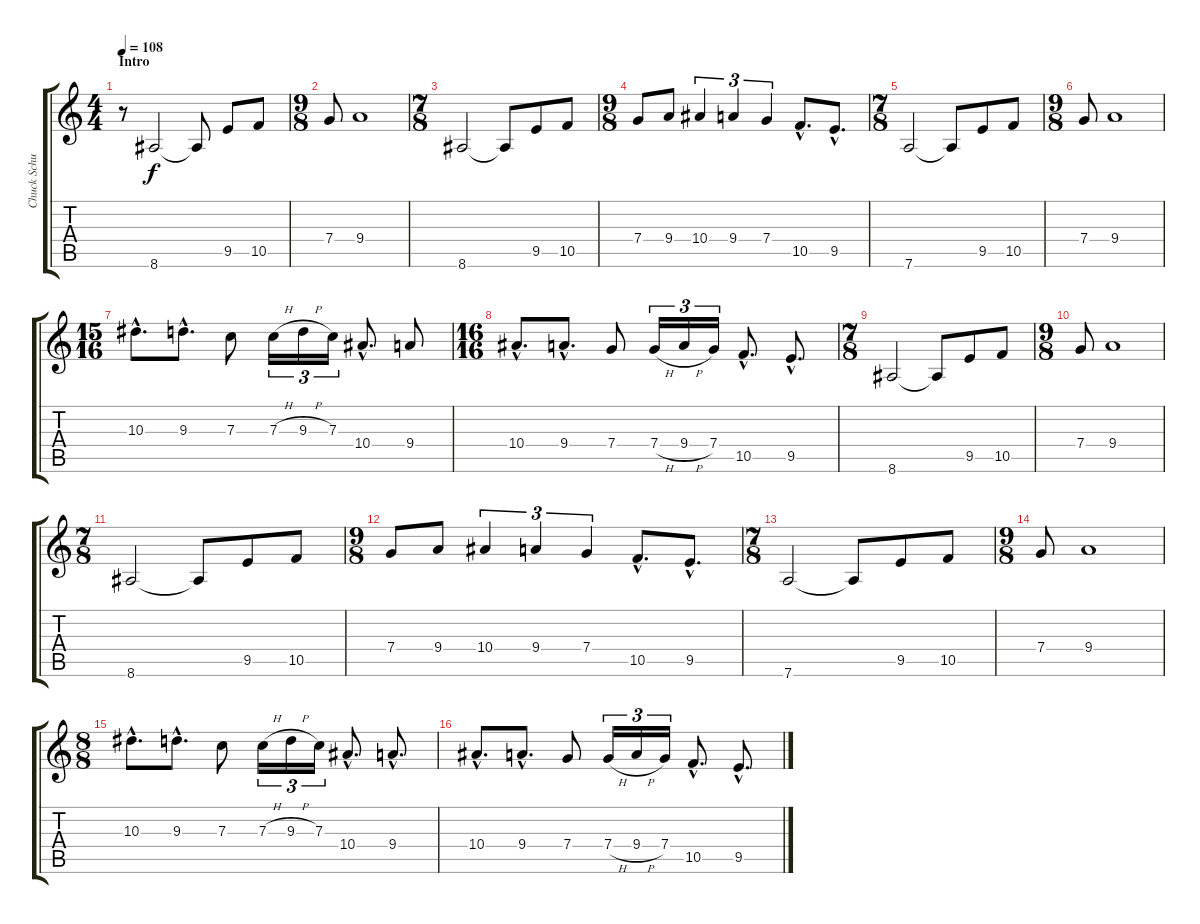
\track ("Chuck Schuldiner" "Chuck Schu") {instrument electricguitarclean}
\staff {score tabs}
\tuning (D4 A3 F3 C3 G2 D2) {hide}
\ts (4 4)
\section ("" "Intro")
\tempo 108
\clef g2
\ks c
r.8{dy f instrument electricguitarclean} 8.6.2 8.6{t}.8 9.5.8 10.5.8 |
\ts (9 8)
7.4.8 9.4.1 |
\ts (7 8)
8.6.2 8.6{t}.8 9.5.8 10.5.8 |
\ts (9 8)
7.4.8 9.4.8 10.4.4{tu (3 2)} 9.4.4{tu (3 2)} 7.4.4{tu (3 2)} 10.5{hac}.8{d} 9.5{hac}.8{d} |
\ts (7 8)
7.6.2 7.6{t}.8 9.5.8 10.5.8 |
\ts (9 8)
7.4.8 9.4.1 |
\ts (15 16)
10.3{hac}.8{d} 9.3{hac}.8{d} 7.3.8 7.3{h}.16{tu (3 2)} 9.3{h}.16{tu (3 2)} 7.3.16{tu (3 2)} 10.4{hac}.8{d} 9.4.8 |
\ts (16 16)
10.4{hac}.8{d} 9.4{hac}.8{d} 7.4.8 7.4{h}.16{tu (3 2)} 9.4{h}.16{tu (3 2)} 7.4.16{tu (3 2)} 10.5{hac}.8{d} 9.5{hac}.8{d} |
\ts (7 8)
8.6.2 8.6{t}.8 9.5.8 10.5.8 |
\ts (9 8)
7.4.8 9.4.1 |
\ts (7 8)
8.6.2 8.6{t}.8 9.5.8 10.5.8 |
\ts (9 8)
7.4.8 9.4.8 10.4.4{tu (3 2)} 9.4.4{tu (3 2)} 7.4.4{tu (3 2)} 10.5{hac}.8{d} 9.5{hac}.8{d} |
\ts (7 8)
7.6.2 7.6{t}.8 9.5.8 10.5.8 |
\ts (9 8)
7.4.8 9.4.1 |
\ts (8 8)
10.3{hac}.8{d} 9.3{hac}.8{d} 7.3.8 7.3{h}.16{tu (3 2)} 9.3{h}.16{tu (3 2)} 7.3.16{tu (3 2)} 10.4{hac}.8{d} 9.4{hac}.8{d} |
10.4{hac}.8{d} 9.4{hac}.8{d} 7.4.8 7.4{h}.16{tu (3 2)} 9.4{h}.16{tu (3 2)} 7.4.16{tu (3 2)} 10.5{hac}.8{d} 9.5{hac}.8{d}
